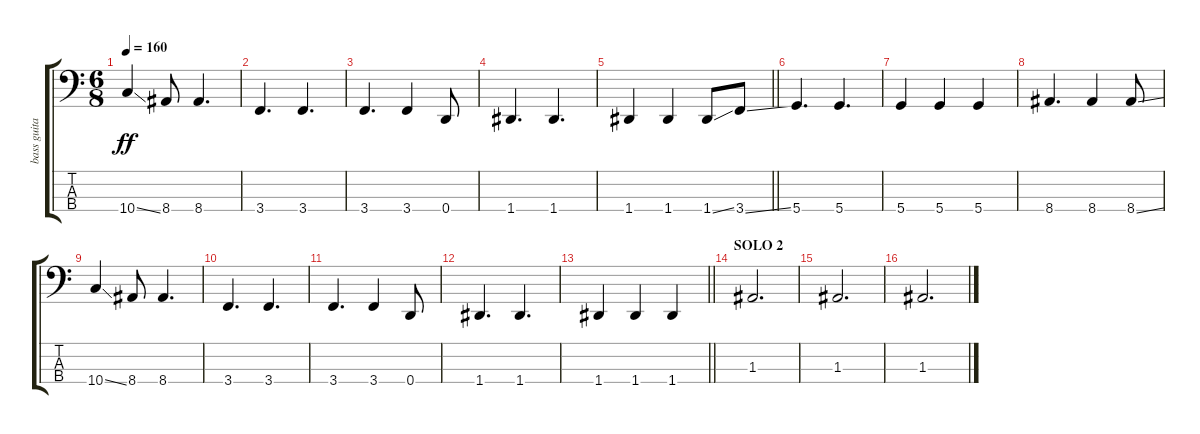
\track ("bass guitar" "bass guita") {instrument electricbasspick}
\staff {score tabs}
\tuning (G2 D2 A1 D1) {hide}
\ts (6 8)
\tempo 160
\clef f4
\ks c
10.4{ss}.4{dy ff} 8.4.8 8.4.4{d} |
3.4.4{d} 3.4.4{d} |
3.4.4{d} 3.4.4 0.4.8 |
1.4.4{d} 1.4.4{d} |
\barLineRight lightlight
1.4.4 1.4.4 1.4{ss}.8 3.4{ss}.8 |
5.4.4{d} 5.4.4{d} |
5.4.4 5.4.4 5.4.4 |
8.4.4{d} 8.4.4 8.4{ss}.8 |
10.4{ss}.4 8.4.8 8.4.4{d} |
3.4.4{d} 3.4.4{d} |
3.4.4{d} 3.4.4 0.4.8 |
1.4.4{d} 1.4.4{d} |
\barLineRight lightlight
1.4.4 1.4.4 1.4.4 |
\section ("" "SOLO 2")
1.3.2{d} |
1.3.2{d} |
1.3.2{d}
